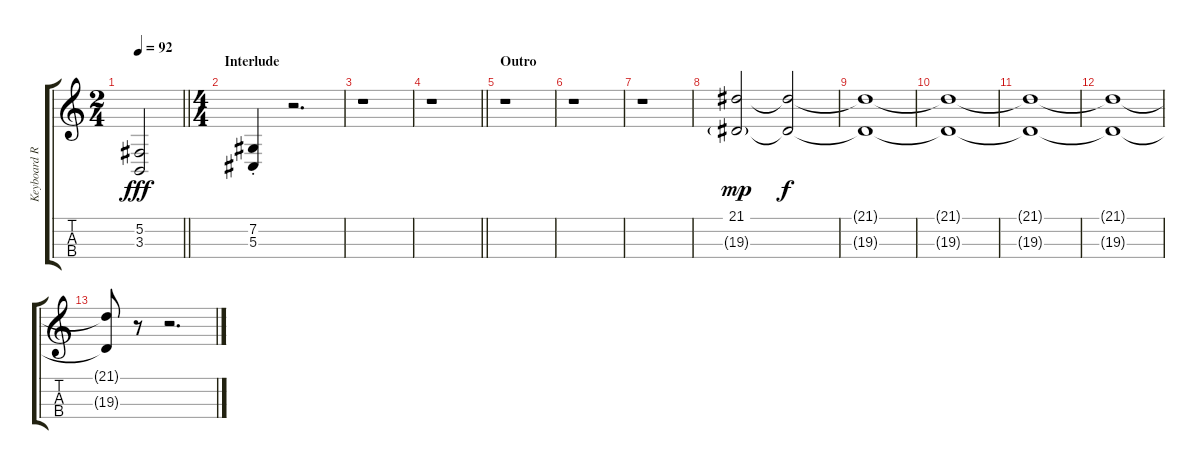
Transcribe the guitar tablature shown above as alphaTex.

\track ("Keyboard Rythm I" "Keyboard R") {instrument brightacousticpiano}
\staff {score tabs}
\tuning (Gb3 Db3 Ab2 B1) {hide}
\ts (2 4)
\tempo 92
\clef g2
\barLineRight lightlight
\ks c
(5.2 3.3).2{dy fff} |
\ts (4 4)
\section ("" "Interlude")
(7.2{st} 5.3{st}).4 r.2{d} |
r.1 |
\barLineRight lightlight
r.1 |
\section ("" "Outro")
r.1 |
r.1 |
r.1 |
(21.1 19.3{g}).2{dy mp volume 0 balance 8 instrument stringensemble1} (21.1{t} 19.3{t}).2{dy f volume 16} |
(21.1{t} 19.3{t}).1 |
(21.1{t} 19.3{t}).1 |
(21.1{t} 19.3{t}).1 |
(21.1{t} 19.3{t}).1 |
(21.1{t} 19.3{t}).8 r.8 r.2{d}
